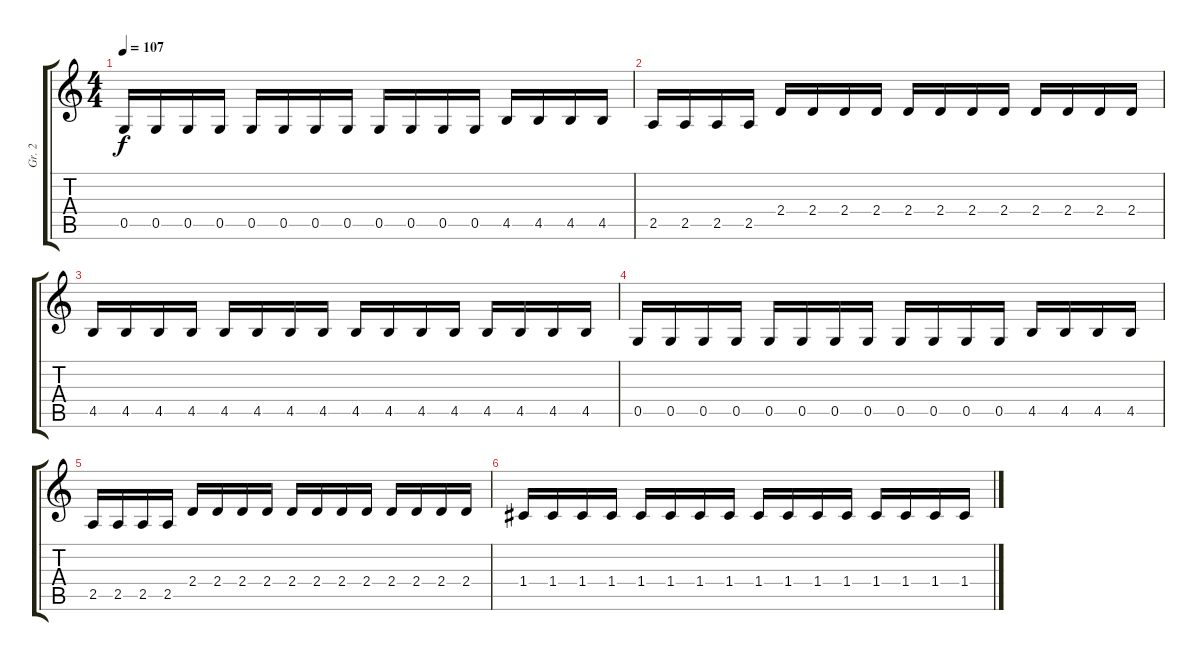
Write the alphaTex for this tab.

\track ("Gr. 2" "Gr. 2") {instrument overdrivenguitar}
\staff {score tabs}
\tuning (D4 A3 F3 C3 G2 C2) {hide}
\ts (4 4)
\tempo 107
\clef g2
\ks c
0.5.16{dy f} 0.5.16 0.5.16 0.5.16 0.5.16 0.5.16 0.5.16 0.5.16 0.5.16 0.5.16 0.5.16 0.5.16 4.5.16 4.5.16 4.5.16 4.5.16 |
2.5.16 2.5.16 2.5.16 2.5.16 2.4.16 2.4.16 2.4.16 2.4.16 2.4.16 2.4.16 2.4.16 2.4.16 2.4.16 2.4.16 2.4.16 2.4.16 |
4.5.16{volume 0} 4.5.16 4.5.16 4.5.16 4.5.16 4.5.16 4.5.16 4.5.16 4.5.16 4.5.16 4.5.16 4.5.16 4.5.16 4.5.16 4.5.16 4.5.16 |
0.5.16 0.5.16 0.5.16 0.5.16 0.5.16 0.5.16 0.5.16 0.5.16 0.5.16 0.5.16 0.5.16 0.5.16 4.5.16 4.5.16 4.5.16 4.5.16 |
2.5.16 2.5.16 2.5.16 2.5.16 2.4.16 2.4.16 2.4.16 2.4.16 2.4.16 2.4.16 2.4.16 2.4.16 2.4.16 2.4.16 2.4.16 2.4.16 |
1.4.16 1.4.16 1.4.16 1.4.16 1.4.16 1.4.16 1.4.16 1.4.16 1.4.16 1.4.16 1.4.16 1.4.16 1.4.16 1.4.16 1.4.16 1.4.16
